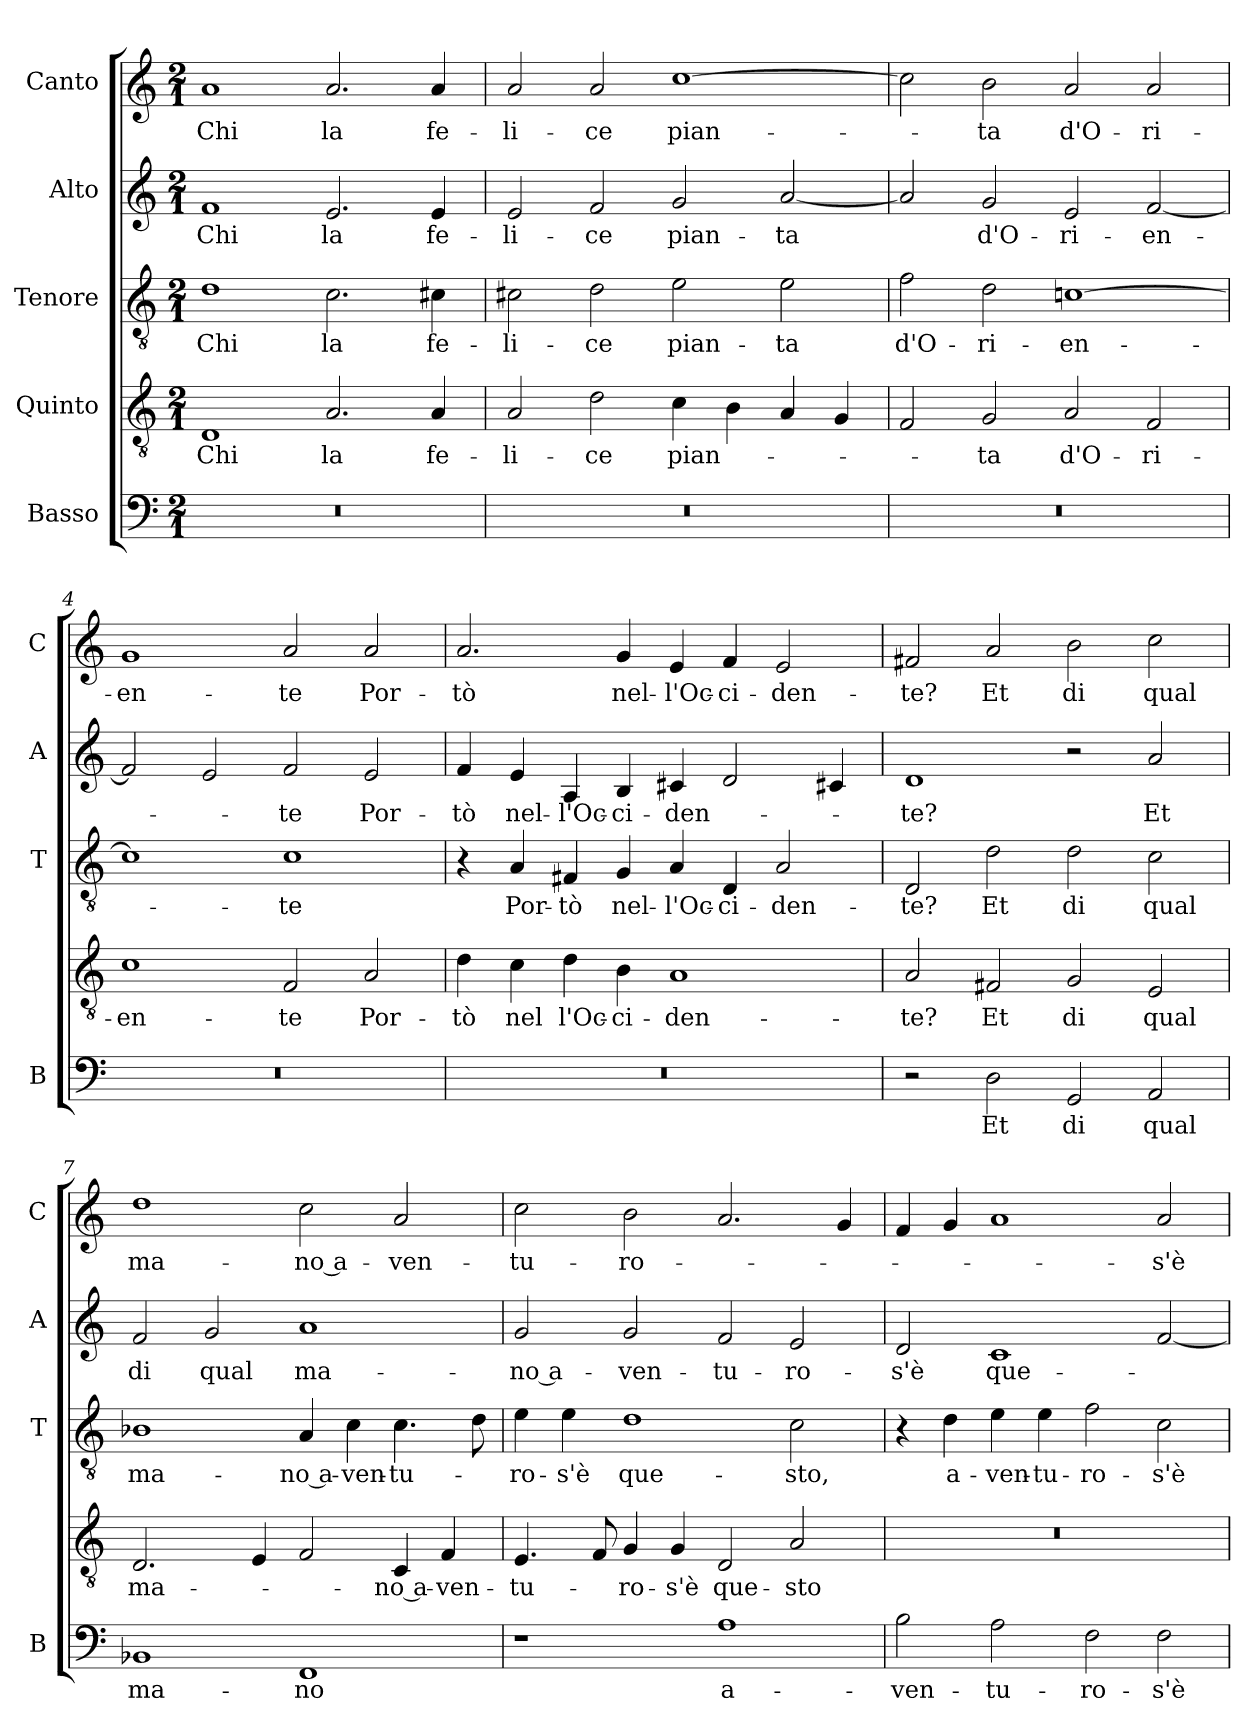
**kern	**text	**kern	**text	**kern	**text	**kern	**text	**kern	**text
*part5	*part5	*part4	*part4	*part3	*part3	*part2	*part2	*part1	*part1
*staff5	*staff5	*staff4	*staff4	*staff3	*staff3	*staff2	*staff2	*staff1	*staff1
*I"Basso	*	*I"Quinto	*	*I"Tenore	*	*I"Alto	*	*I"Canto	*
*I'B	*	*	*	*I'T	*	*I'A	*	*I'C	*
*clefF4	*	*clefGv2	*	*clefGv2	*	*clefG2	*	*clefG2	*
*k[]	*	*k[]	*	*k[]	*	*k[]	*	*k[]	*
*M2/1	*	*M2/1	*	*M2/1	*	*M2/1	*	*M2/1	*
=1	=1	=1	=1	=1	=1	=1	=1	=1	=1
0r	.	1D	Chi	1d	Chi	1f	Chi	1a	Chi
.	.	2.A	la	2.c	la	2.e	la	2.a	la
.	.	4A	fe-	4c#X	fe-	4e	fe-	4a	fe-
=2	=2	=2	=2	=2	=2	=2	=2	=2	=2
0r	.	2A	-li-	2c#X	-li-	2e	-li-	2a	-li-
.	.	2d	-ce	2d	-ce	2f	-ce	2a	-ce
.	.	4c	pian-	2e	pian-	2g	pian-	[1cc	pian-
.	.	4B	.	.	.	.	.	.	.
.	.	4A	.	2e	-ta	[2a	-ta	.	.
.	.	4G	.	.	.	.	.	.	.
=3	=3	=3	=3	=3	=3	=3	=3	=3	=3
0r	.	2F	.	2f	d'O-	2a]	.	2cc]	.
.	.	2G	-ta	2d	-ri-	2g	d'O-	2b	-ta
.	.	2A	d'O-	[1cn	-en-	2e	-ri-	2a	d'O-
.	.	2F	-ri-	.	.	[2f	-en-	2a	-ri-
=4	=4	=4	=4	=4	=4	=4	=4	=4	=4
0r	.	1c	-en-	1c]	.	2f]	.	1g	-en-
.	.	.	.	.	.	2e	.	.	.
.	.	2F	-te	1c	-te	2f	-te	2a	-te
.	.	2A	Por-	.	.	2e	Por-	2a	Por-
=5	=5	=5	=5	=5	=5	=5	=5	=5	=5
0r	.	4d	-tò	4r	.	4f	-tò	2.a	-tò
.	.	4c	nel	4A	Por-	4e	nel-	.	.
.	.	4d	l'Oc-	4F#X	-tò	4A	-l'Oc-	.	.
.	.	4B	-ci-	4G	nel-	4B	-ci-	4g	nel-
.	.	1A	-den-	4A	-l'Oc-	4c#X	-den-	4e	-l'Oc-
.	.	.	.	4D	-ci-	2d	.	4f	-ci-
.	.	.	.	2A	-den-	.	.	2e	-den-
.	.	.	.	.	.	4c#X	.	.	.
=6	=6	=6	=6	=6	=6	=6	=6	=6	=6
2r	.	2A	-te?	2D	-te?	1d	-te?	2f#X	-te?
2D	Et	2F#X	Et	2d	Et	.	.	2a	Et
2GG	di	2G	di	2d	di	2r	.	2b	di
2AA	qual	2E	qual	2c	qual	2a	Et	2cc	qual
=7	=7	=7	=7	=7	=7	=7	=7	=7	=7
1BB-X	ma-	2.D	ma-	1B-X	ma-	2f	di	1dd	ma-
.	.	.	.	.	.	2g	qual	.	.
.	.	4E	.	.	.	.	.	.	.
1FF	-no	2F	.	4A	-no a-	1a	ma-	2cc	-no a-
.	.	.	.	4c	-ven-	.	.	.	.
.	.	4C	-no a-	4.c	-tu-	.	.	2a	-ven-
.	.	4F	-ven-	.	.	.	.	.	.
.	.	.	.	8d	.	.	.	.	.
=8	=8	=8	=8	=8	=8	=8	=8	=8	=8
1r	.	4.E	-tu-	4e	-ro-	2g	-no a-	2cc	-tu-
.	.	.	.	4e	-s'è	.	.	.	.
.	.	8F	.	.	.	.	.	.	.
.	.	4G	-ro-	1d	que-	2g	-ven-	2b	-ro-
.	.	4G	-s'è	.	.	.	.	.	.
1A	a-	2D	que-	.	.	2f	-tu-	2.a	.
.	.	2A	-sto	2c	-sto,	2e	-ro-	.	.
.	.	.	.	.	.	.	.	4g	.
=9	=9	=9	=9	=9	=9	=9	=9	=9	=9
2B	-ven-	0r	.	4r	.	2d	-s'è	4f	.
.	.	.	.	4d	a-	.	.	4g	.
2A	-tu-	.	.	4e	-ven-	1c	que-	1a	.
.	.	.	.	4e	-tu-	.	.	.	.
2F	-ro-	.	.	2f	-ro-	.	.	.	.
2F	-s'è	.	.	2c	-s'è	[2f	.	2a	-s'è
=	=	=	=	=	=	=	=	=	=
*-	*-	*-	*-	*-	*-	*-	*-	*-	*-
